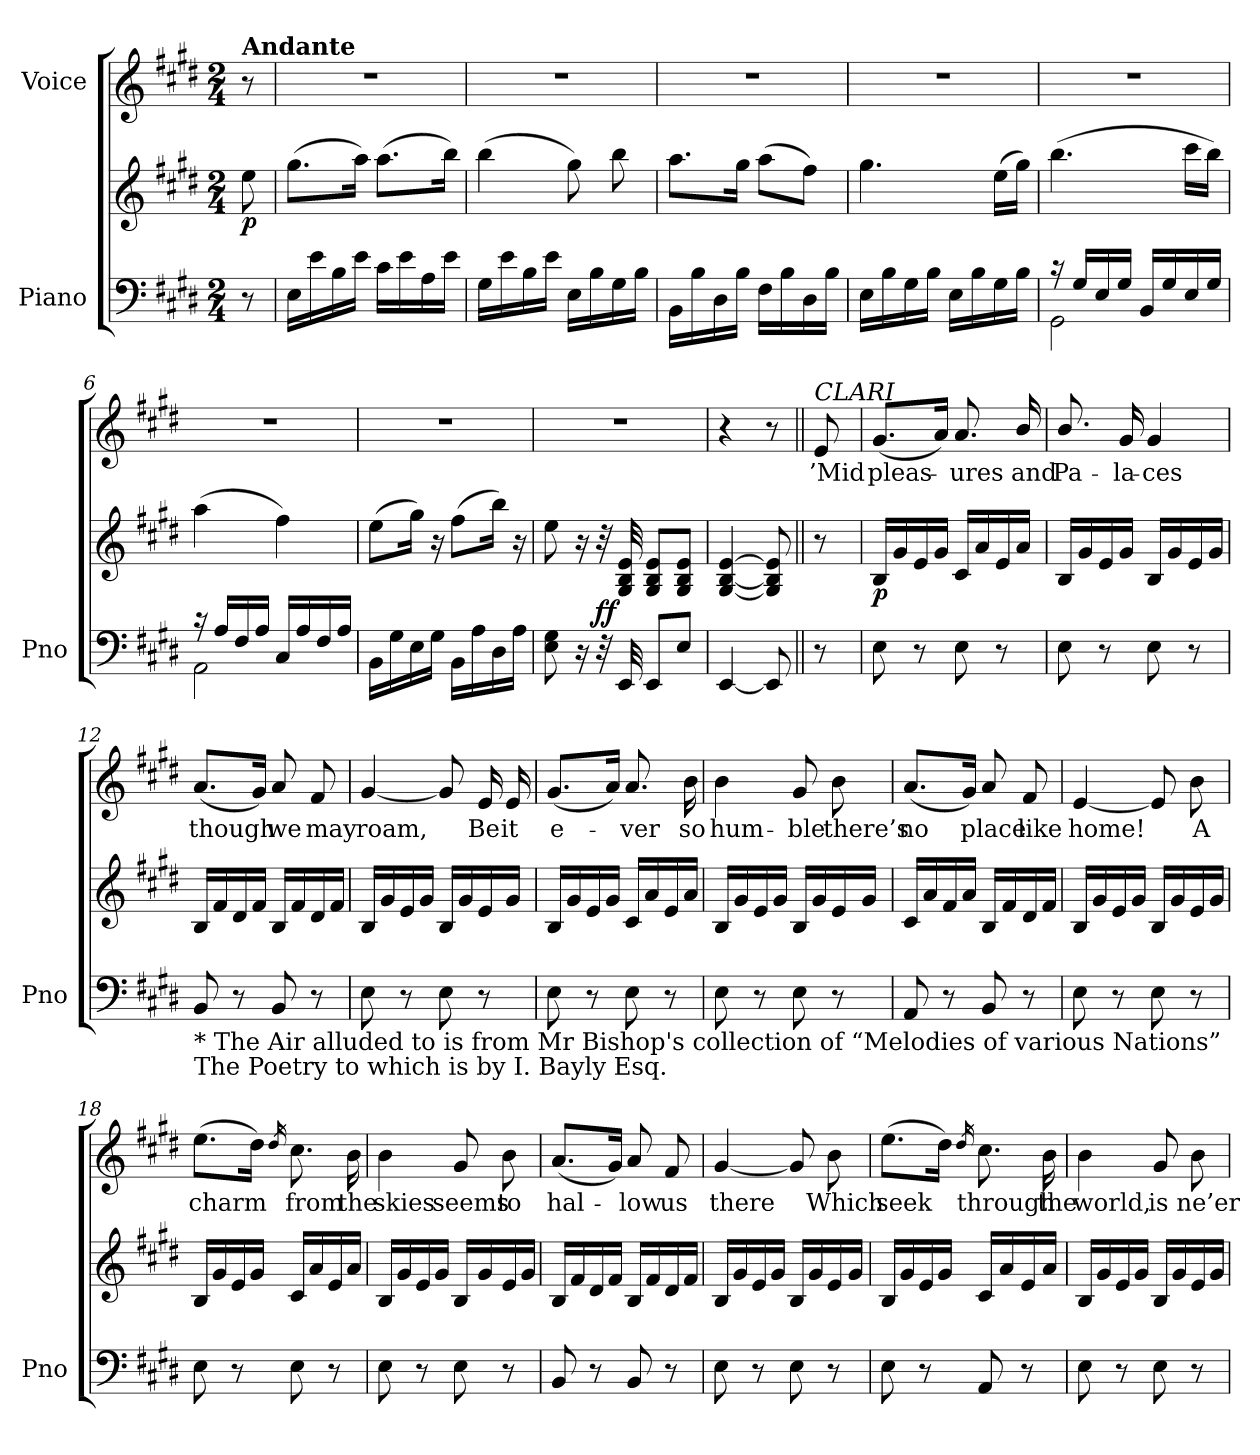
**kern	**kern	**dynam	**kern	**text
*part2	*part2	*part2	*part1	*part1
*staff3	*staff2	*staff2/3	*staff1	*staff1
*I"Piano	*	*	*I"Voice	*
*I'Pno	*	*	*	*
*clefF4	*clefG2	*	*clefG2	*
*k[f#c#g#d#]	*k[f#c#g#d#]	*	*k[f#c#g#d#]	*
*M2/4	*M2/4	*	*M2/4	*
=	=	=	=	=
!	!	!	!LO:TX:a:B:t=Andante	!
!	!	!LO:DY:b	!	!
8r	8ee\	p	8r	.
=1	=1	=1	=1	=1
16E\LL	(8.gg#\L	.	2r	.
16e\	.	.	.	.
16B\	.	.	.	.
16e\JJ	16aa\Jk)	.	.	.
16c#\LL	(8.aa\L	.	.	.
16e\	.	.	.	.
16A\	.	.	.	.
16e\JJ	16bb\Jk)	.	.	.
=2	=2	=2	=2	=2
16G#\LL	(4bb\	.	2r	.
16e\	.	.	.	.
16B\	.	.	.	.
16e\JJ	.	.	.	.
16E\LL	8gg#\)	.	.	.
16B\	.	.	.	.
16G#\	8bb\	.	.	.
16B\JJ	.	.	.	.
=3	=3	=3	=3	=3
16BB\LL	8.aa\L	.	2r	.
16B\	.	.	.	.
16D#\	.	.	.	.
16B\JJ	16gg#\Jk	.	.	.
16F#\LL	(8aa\L	.	.	.
16B\	.	.	.	.
16D#\	8ff#\J)	.	.	.
16B\JJ	.	.	.	.
=4	=4	=4	=4	=4
16E\LL	4.gg#\	.	2r	.
16B\	.	.	.	.
16G#\	.	.	.	.
16B\JJ	.	.	.	.
16E\LL	.	.	.	.
16B\	.	.	.	.
16G#\	(16ee\LL	.	.	.
16B\JJ	16gg#\JJ)	.	.	.
=5	=5	=5	=5	=5
*^	*	*	*	*
16r	2GG#\	(4.bb\	.	2r	.
16G#/LL	.	.	.	.	.
16E/	.	.	.	.	.
16G#/JJ	.	.	.	.	.
16BB/LL	.	.	.	.	.
16G#/	.	.	.	.	.
16E/	.	16ccc#\LL	.	.	.
16G#/JJ	.	16bb\JJ)	.	.	.
=6	=6	=6	=6	=6	=6
16r	2AA\	(4aa\	.	2r	.
16A/LL	.	.	.	.	.
16F#/	.	.	.	.	.
16A/JJ	.	.	.	.	.
16C#/LL	.	4ff#\)	.	.	.
16A/	.	.	.	.	.
16F#/	.	.	.	.	.
16A/JJ	.	.	.	.	.
*v	*v	*	*	*	*
=7	=7	=7	=7	=7
16BB\LL	(8ee\L	.	2r	.
16G#\	.	.	.	.
16E\	16gg#\Jk)	.	.	.
16G#\JJ	16r	.	.	.
16BB\LL	(8ff#\L	.	.	.
16A\	.	.	.	.
16D#\	16bb\Jk)	.	.	.
16A\JJ	16r	.	.	.
=8	=8	=8	=8	=8
8E\ 8G#\	8ee\	.	2r	.
16r	16r	.	.	.
!	!	!LO:DY:b	!	!
32r	32r	ff	.	.
32EE/	32G#/ 32B/ 32e/	.	.	.
8EE/L	8G#/ 8B/ 8e/L	.	.	.
8E/J	8G#/ 8B/ 8e/J	.	.	.
=9	=9	=9	=9	=9
[4EE/	[4G#/ [>4B/ [4e/	.	4r	.
8EE/]	8G#/] 8B/] 8e/]	.	8r	.
=9X1||	=9X1||	=9X1||	=9X1||	=9X1||
!	!	!	!LO:TX:i:t=CLARI	!
8r	8r	.	8e/	’Mid
=10	=10	=10	=10	=10
!	!	!LO:DY:b	!	!
8E\	16B/LL	p	(8.g#/L	pleas-
.	16g#/	.	.	.
8r	16e/	.	.	.
.	16g#/JJ	.	16a/Jk)	.
8E\	16c#/LL	.	8.a/	-ures
.	16a/	.	.	.
8r	16e/	.	.	.
.	16a/JJ	.	16b/	and
=11	=11	=11	=11	=11
8E\	16B/LL	.	8.b/	Pa-
.	16g#/	.	.	.
8r	16e/	.	.	.
.	16g#/JJ	.	16g#/	-la-
8E\	16B/LL	.	4g#/	-ces
.	16g#/	.	.	.
8r	16e/	.	.	.
.	16g#/JJ	.	.	.
=12	=12	=12	=12	=12
!LO:TX:b:t=* The Air alluded to is from Mr Bishop's collection of “Melodies of various Nations”	!	!	!	!
!LO:TX:b:t=The Poetry to which is by I. Bayly Esq.	!	!	!	!
8BB/	16B/LL	.	(8.a/L	though
.	16f#/	.	.	.
8r	16d#/	.	.	.
.	16f#/JJ	.	16g#/Jk)	.
8BB/	16B/LL	.	8a/	we
.	16f#/	.	.	.
8r	16d#/	.	8f#/	may
.	16f#/JJ	.	.	.
=13	=13	=13	=13	=13
8E\	16B/LL	.	[4g#/	roam,
.	16g#/	.	.	.
8r	16e/	.	.	.
.	16g#/JJ	.	.	.
8E\	16B/LL	.	8g#/]	.
.	16g#/	.	.	.
8r	16e/	.	16e/	Be
.	16g#/JJ	.	16e/	it
=14	=14	=14	=14	=14
8E\	16B/LL	.	(8.g#/L	e-
.	16g#/	.	.	.
8r	16e/	.	.	.
.	16g#/JJ	.	16a/Jk)	.
8E\	16c#/LL	.	8.a/	-ver
.	16a/	.	.	.
8r	16e/	.	.	.
.	16a/JJ	.	16b\	so
=15	=15	=15	=15	=15
8E\	16B/LL	.	4b\	hum-
.	16g#/	.	.	.
8r	16e/	.	.	.
.	16g#/JJ	.	.	.
8E\	16B/LL	.	8g#/	-ble
.	16g#/	.	.	.
8r	16e/	.	8b\	there’s
.	16g#/JJ	.	.	.
=16	=16	=16	=16	=16
8AA/	16c#/LL	.	(8.a/L	no
.	16a/	.	.	.
8r	16f#/	.	.	.
.	16a/JJ	.	16g#/Jk)	.
8BB/	16B/LL	.	8a/	place
.	16f#/	.	.	.
8r	16d#/	.	8f#/	like
.	16f#/JJ	.	.	.
=17	=17	=17	=17	=17
8E\	16B/LL	.	[4e/	home!
.	16g#/	.	.	.
8r	16e/	.	.	.
.	16g#/JJ	.	.	.
8E\	16B/LL	.	8e/]	.
.	16g#/	.	.	.
8r	16e/	.	8b\	A
.	16g#/JJ	.	.	.
=18	=18	=18	=18	=18
8E\	16B/LL	.	(8.ee\L	charm
.	16g#/	.	.	.
8r	16e/	.	.	.
.	16g#/JJ	.	16dd#\Jk)	.
.	.	.	16qdd#/	.
8E\	16c#/LL	.	8.cc#\	from
.	16a/	.	.	.
8r	16e/	.	.	.
.	16a/JJ	.	16b\	the
=19	=19	=19	=19	=19
8E\	16B/LL	.	4b\	skies
.	16g#/	.	.	.
8r	16e/	.	.	.
.	16g#/JJ	.	.	.
8E\	16B/LL	.	8g#/	seems
.	16g#/	.	.	.
8r	16e/	.	8b\	to
.	16g#/JJ	.	.	.
=20	=20	=20	=20	=20
8BB/	16B/LL	.	(8.a/L	hal-
.	16f#/	.	.	.
8r	16d#/	.	.	.
.	16f#/JJ	.	16g#/Jk)	.
8BB/	16B/LL	.	8a/	-low
.	16f#/	.	.	.
8r	16d#/	.	8f#/	us
.	16f#/JJ	.	.	.
=21	=21	=21	=21	=21
8E\	16B/LL	.	[4g#/	there
.	16g#/	.	.	.
8r	16e/	.	.	.
.	16g#/JJ	.	.	.
8E\	16B/LL	.	8g#/]	.
.	16g#/	.	.	.
8r	16e/	.	8b\	Which
.	16g#/JJ	.	.	.
=22	=22	=22	=22	=22
8E\	16B/LL	.	(8.ee\L	seek
.	16g#/	.	.	.
8r	16e/	.	.	.
.	16g#/JJ	.	16dd#\Jk)	.
.	.	.	16qdd#/	.
8AA/	16c#/LL	.	8.cc#\	through
.	16a/	.	.	.
8r	16e/	.	.	.
.	16a/JJ	.	16b\	the
=23	=23	=23	=23	=23
8E\	16B/LL	.	4b\	world,
.	16g#/	.	.	.
8r	16e/	.	.	.
.	16g#/JJ	.	.	.
8E\	16B/LL	.	8g#/	is
.	16g#/	.	.	.
8r	16e/	.	8b\	ne’er
.	16g#/JJ	.	.	.
=	=	=	=	=
*-	*-	*-	*-	*-
